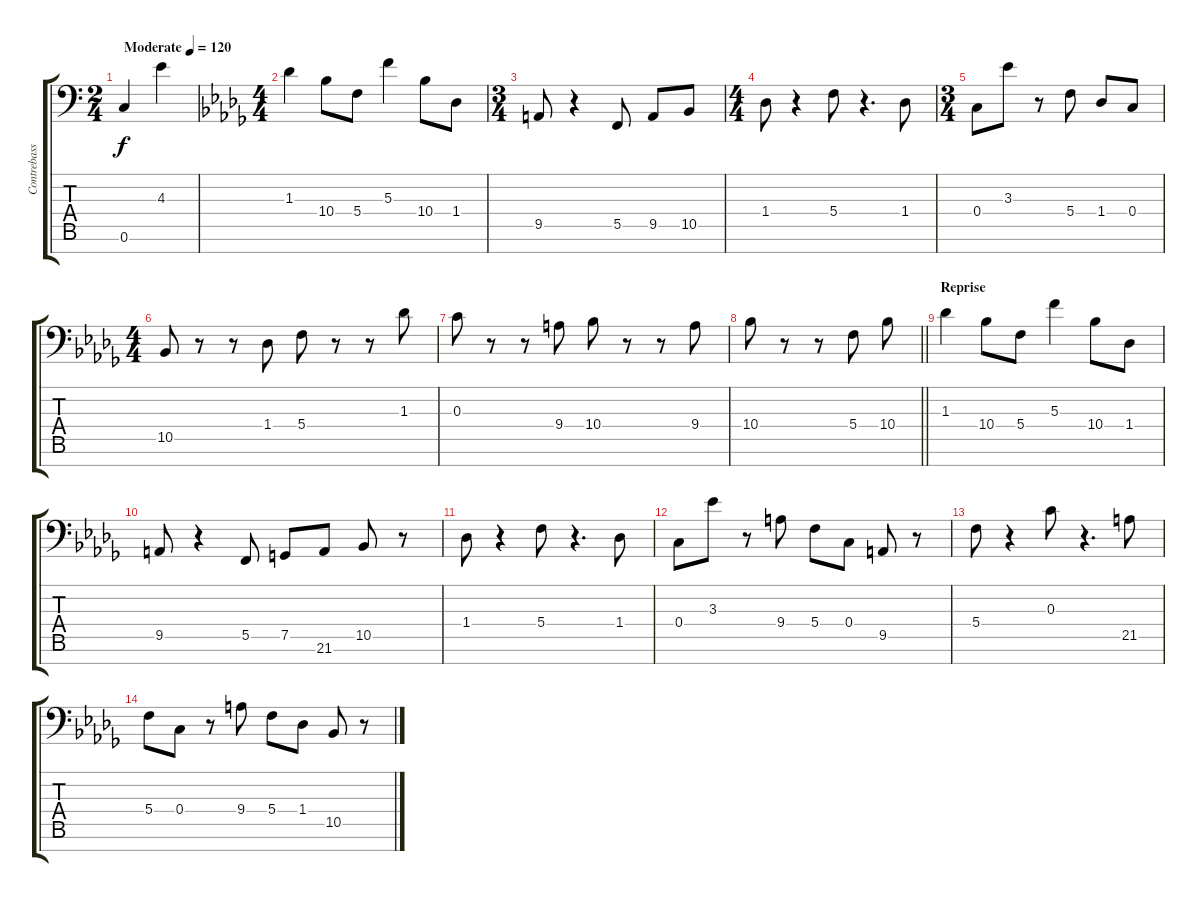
\track ("Contrebasse" "Contrebass") {instrument contrabass}
\staff {score tabs}
\tuning (C5 C4 C3 C2 C1 C0 C-1) {hide}
\ts (2 4)
\tempo (120 "Moderate")
\clef f4
\ks c
0.6.4{ot 15mb dy f instrument contrabass} 4.3.4 |
\ts (4 4)
\ks bbminor
1.3.4 10.4.8 5.4.8 5.3.4 10.4.8 1.4.8 |
\ts (3 4)
9.5.8 r.4 5.5.8 9.5.8 10.5.8 |
\ts (4 4)
1.4.8 r.4 5.4.8 r.4{d} 1.4.8 |
\ts (3 4)
0.4.8 3.3.8 r.8 5.4.8 1.4.8 0.4.8 |
\ts (4 4)
10.5.8 r.8 r.8 1.4.8 5.4.8 r.8 r.8 1.3.8 |
0.3.8 r.8 r.8 9.4.8 10.4.8 r.8 r.8 9.4.8 |
\barLineRight lightlight
10.4.8 r.8 r.8 5.4.8 10.4.8 |
\section ("" "Reprise")
1.3.4 10.4.8 5.4.8 5.3.4 10.4.8 1.4.8 |
9.5.8 r.4 5.5.8 7.5.8 21.6.8 10.5.8 r.8 |
1.4.8 r.4 5.4.8 r.4{d} 1.4.8 |
0.4.8 3.3.8 r.8 9.4.8 5.4.8 0.4.8 9.5.8 r.8 |
5.4.8 r.4 0.3.8 r.4{d} 21.5.8 |
5.4.8 0.4.8 r.8 9.4.8 5.4.8 1.4.8 10.5.8 r.8
